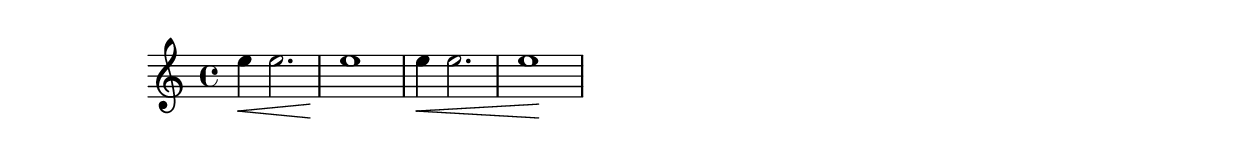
%% Do not edit this file; it is automatically
%% generated from LSR http://lsr.dsi.unimi.it
%% This file is in the public domain.
\version "2.13.4"

\header {
  lsrtags = "expressive-marks, tweaks-and-overrides"

%% Translation of GIT committish: b2d4318d6c53df8469dfa4da09b27c15a374d0ca
  texidoces = "
Si la nota que da fin a un regulador cae sobre la primera parte de
un compás, el regulador se detiene en la línea divisoria
inmediatamente precedente.  Se puede controlar este comportamiento
sobreescribiendo la propiedad @code{'to-barline}.

"
  doctitlees = "Establecer el comportamiento de los reguladores en las barras de compás"

%% Translation of GIT committish: d96023d8792c8af202c7cb8508010c0d3648899d
texidocde = "
Wenn die Note, an welcher eine Crescendo-Klammer endet, die erste Note
eines Taktes ist, wird die Klammer an der vorhergehenden Tatklinie
beendet.  Dieses Verhalten kann auch mit der Eigenschaft
@code{'to-barline} geändert werden:
"
  doctitlede = "Das Verhalten von Crescendo-Klammern an Taktlinien beeinflussen"
%% Translation of GIT committish: ae814f45737bd1bdaf65b413a4c37f70b84313b7
  texidocfr = "
En principe, un soufflet -- (de)crescendo imprimé sous forme graphique --
commence au bord gauche de la note de départ, et se termine au
bord droit de la note d'arrivée.  Cependant, si la note d'arrivée
est sur un premier temps, le soufflet s'arrêtera au niveau de la
barre de mesure qui la précède.  Ce comportement peut être annulé
en assignant @emph{faux} (@code{#f}) à la propriété @code{'to-barline} :

"
  doctitlefr = "Soufflets et barres de mesure"


  texidoc = "
If the note which ends a hairpin falls on a downbeat, the hairpin stops
at the bar line immediately preceding.  This behavior can be controlled
by overriding the @code{'to-barline} property.

"
  doctitle = "Setting hairpin behavior at bar lines"
} % begin verbatim

\relative c'' {
  e4\< e2.
  e1\!
  \override Hairpin #'to-barline = ##f
  e4\< e2.
  e1\!
}
